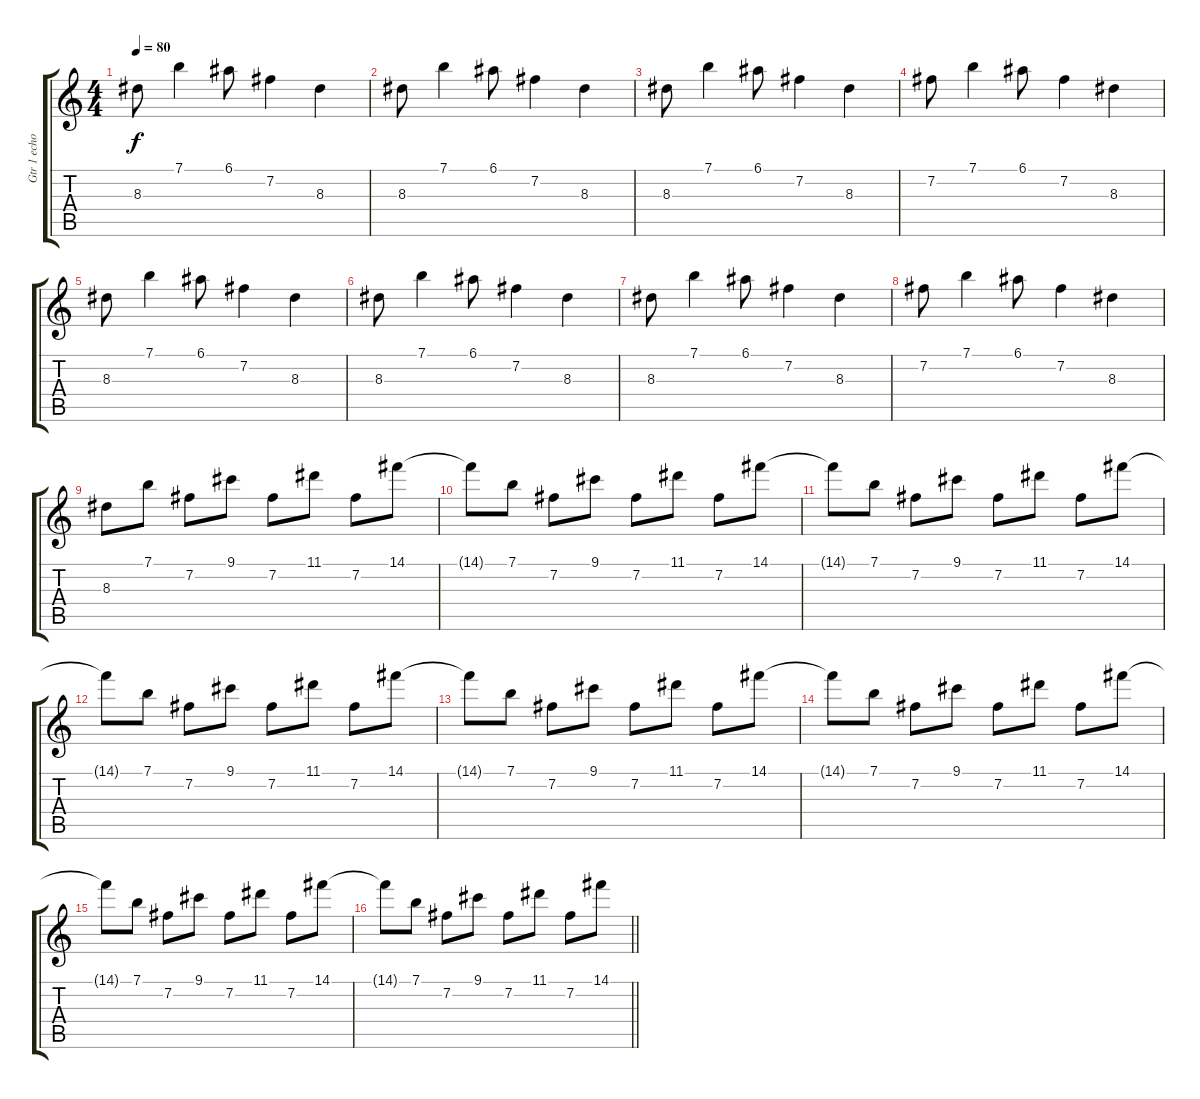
\track ("Gtr 1 echo" "Gtr 1 echo") {instrument electricguitarjazz}
\staff {score tabs}
\tuning (E4 B3 G3 D3 A2 E2) {hide}
\ts (4 4)
\tempo 80
\clef g2
\ks c
8.3.8{dy f} 7.1.4 6.1.8 7.2.4 8.3.4 |
8.3.8 7.1.4 6.1.8 7.2.4 8.3.4 |
8.3.8 7.1.4 6.1.8 7.2.4 8.3.4 |
7.2.8 7.1.4 6.1.8 7.2.4 8.3.4 |
8.3.8 7.1.4 6.1.8 7.2.4 8.3.4 |
8.3.8 7.1.4 6.1.8 7.2.4 8.3.4 |
8.3.8 7.1.4 6.1.8 7.2.4 8.3.4 |
7.2.8 7.1.4 6.1.8 7.2.4 8.3.4 |
8.3.8 7.1.8 7.2.8 9.1.8 7.2.8 11.1.8 7.2.8 14.1.8 |
14.1{t}.8 7.1.8 7.2.8 9.1.8 7.2.8 11.1.8 7.2.8 14.1.8 |
14.1{t}.8 7.1.8 7.2.8 9.1.8 7.2.8 11.1.8 7.2.8 14.1.8 |
14.1{t}.8 7.1.8 7.2.8 9.1.8 7.2.8 11.1.8 7.2.8 14.1.8 |
14.1{t}.8 7.1.8 7.2.8 9.1.8 7.2.8 11.1.8 7.2.8 14.1.8 |
14.1{t}.8 7.1.8 7.2.8 9.1.8 7.2.8 11.1.8 7.2.8 14.1.8 |
14.1{t}.8 7.1.8 7.2.8 9.1.8 7.2.8 11.1.8 7.2.8 14.1.8 |
\barLineRight lightlight
14.1{t}.8 7.1.8 7.2.8 9.1.8 7.2.8 11.1.8 7.2.8 14.1.8
